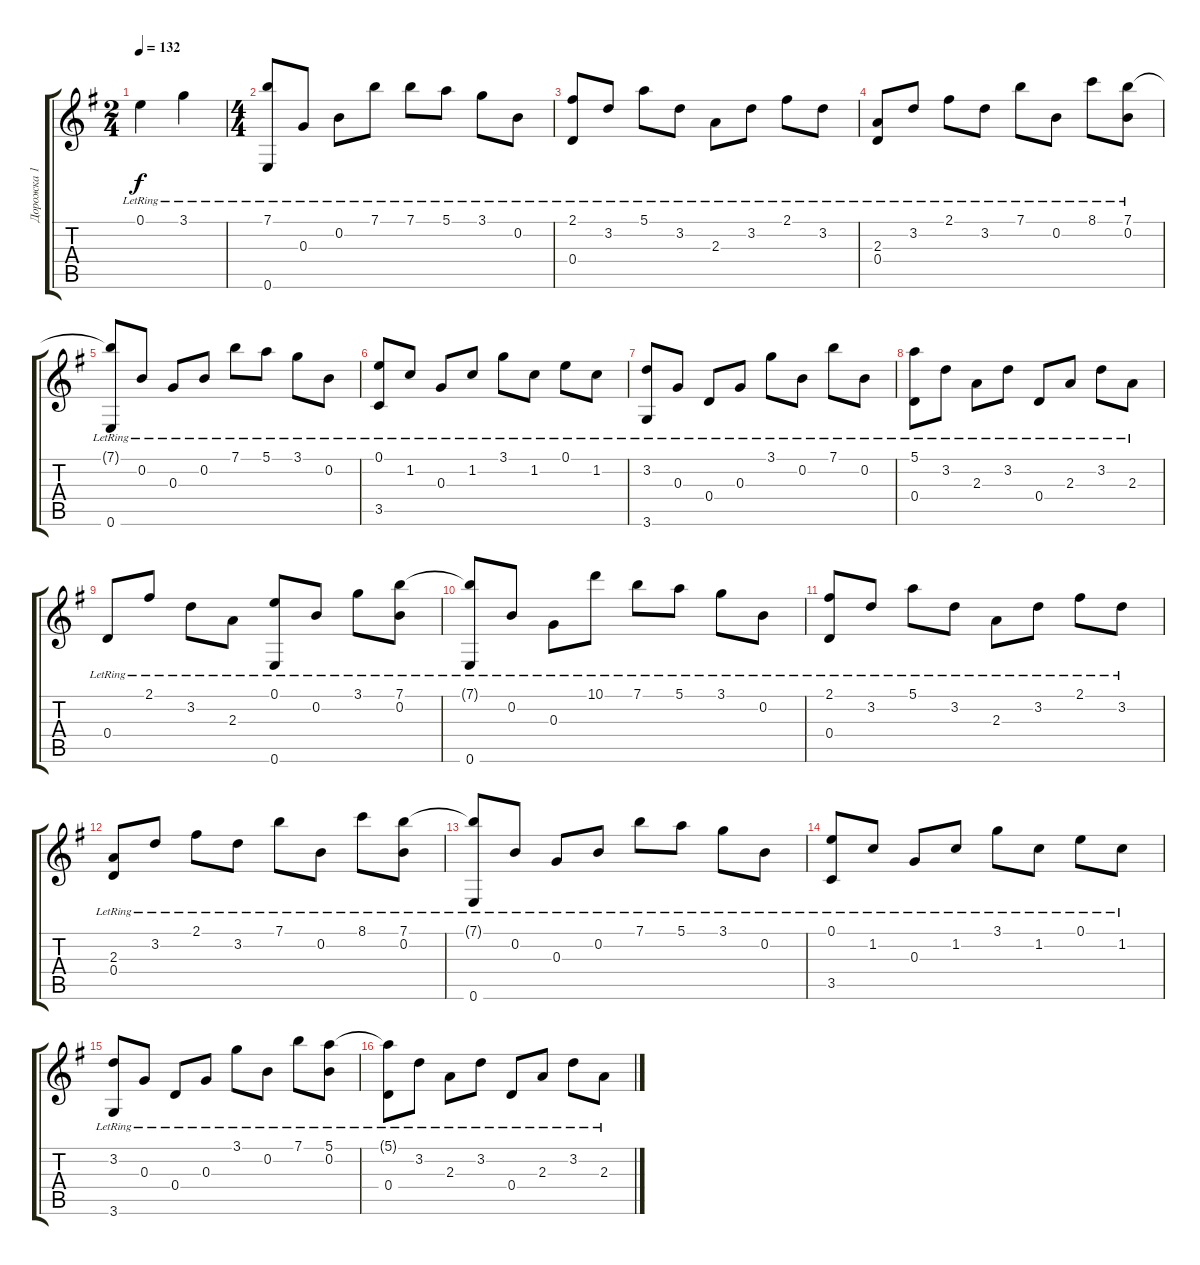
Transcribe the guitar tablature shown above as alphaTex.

\track ("Дорожка 1" "Дорожка 1") {instrument acousticguitarsteel}
\staff {score tabs}
\tuning (E4 B3 G3 D3 A2 E2) {hide}
\ts (2 4)
\tempo 132
\clef g2
\ks eminor
0.1{lr}.4{dy f instrument acousticguitarsteel} 3.1{lr}.4 |
\ts (4 4)
(7.1{lr} 0.6{lr}).8 0.3{lr}.8 0.2{lr}.8 7.1{lr}.8 7.1{lr}.8 5.1{lr}.8 3.1{lr}.8 0.2{lr}.8 |
(2.1{lr} 0.4{lr}).8 3.2{lr}.8 5.1{lr}.8 3.2{lr}.8 2.3{lr}.8 3.2{lr}.8 2.1{lr}.8 3.2{lr}.8 |
(2.3{lr} 0.4{lr}).8 3.2{lr}.8 2.1{lr}.8 3.2{lr}.8 7.1{lr}.8 0.2{lr}.8 8.1{lr}.8 (7.1{lr} 0.2{lr}).8 |
(7.1{t} 0.6{lr}).8 0.2{lr}.8 0.3{lr}.8 0.2{lr}.8 7.1{lr}.8 5.1{lr}.8 3.1{lr}.8 0.2{lr}.8 |
(0.1{lr} 3.5{lr}).8 1.2{lr}.8 0.3{lr}.8 1.2{lr}.8 3.1{lr}.8 1.2{lr}.8 0.1{lr}.8 1.2{lr}.8 |
(3.2{lr} 3.6{lr}).8 0.3{lr}.8 0.4{lr}.8 0.3{lr}.8 3.1{lr}.8 0.2{lr}.8 7.1{lr}.8 0.2{lr}.8 |
(5.1{lr} 0.4{lr}).8 3.2{lr}.8 2.3{lr}.8 3.2{lr}.8 0.4{lr}.8 2.3{lr}.8 3.2{lr}.8 2.3{lr}.8 |
0.4{lr}.8 2.1{lr}.8 3.2{lr}.8 2.3{lr}.8 (0.1{lr} 0.6{lr}).8 0.2{lr}.8 3.1{lr}.8 (7.1{lr} 0.2{lr}).8 |
(7.1{t} 0.6{lr}).8 0.2{lr}.8 0.3{lr}.8 10.1{lr}.8 7.1{lr}.8 5.1{lr}.8 3.1{lr}.8 0.2{lr}.8 |
(2.1{lr} 0.4{lr}).8 3.2{lr}.8 5.1{lr}.8 3.2{lr}.8 2.3{lr}.8 3.2{lr}.8 2.1{lr}.8 3.2{lr}.8 |
(2.3{lr} 0.4{lr}).8 3.2{lr}.8 2.1{lr}.8 3.2{lr}.8 7.1{lr}.8 0.2{lr}.8 8.1{lr}.8 (7.1{lr} 0.2{lr}).8 |
(7.1{t} 0.6{lr}).8 0.2{lr}.8 0.3{lr}.8 0.2{lr}.8 7.1{lr}.8 5.1{lr}.8 3.1{lr}.8 0.2{lr}.8 |
(0.1{lr} 3.5{lr}).8 1.2{lr}.8 0.3{lr}.8 1.2{lr}.8 3.1{lr}.8 1.2{lr}.8 0.1{lr}.8 1.2{lr}.8 |
(3.2{lr} 3.6{lr}).8 0.3{lr}.8 0.4{lr}.8 0.3{lr}.8 3.1{lr}.8 0.2{lr}.8 7.1{lr}.8 (5.1{lr} 0.2{lr}).8 |
(5.1{t} 0.4{lr}).8 3.2{lr}.8 2.3{lr}.8 3.2{lr}.8 0.4{lr}.8 2.3{lr}.8 3.2{lr}.8 2.3{lr}.8
